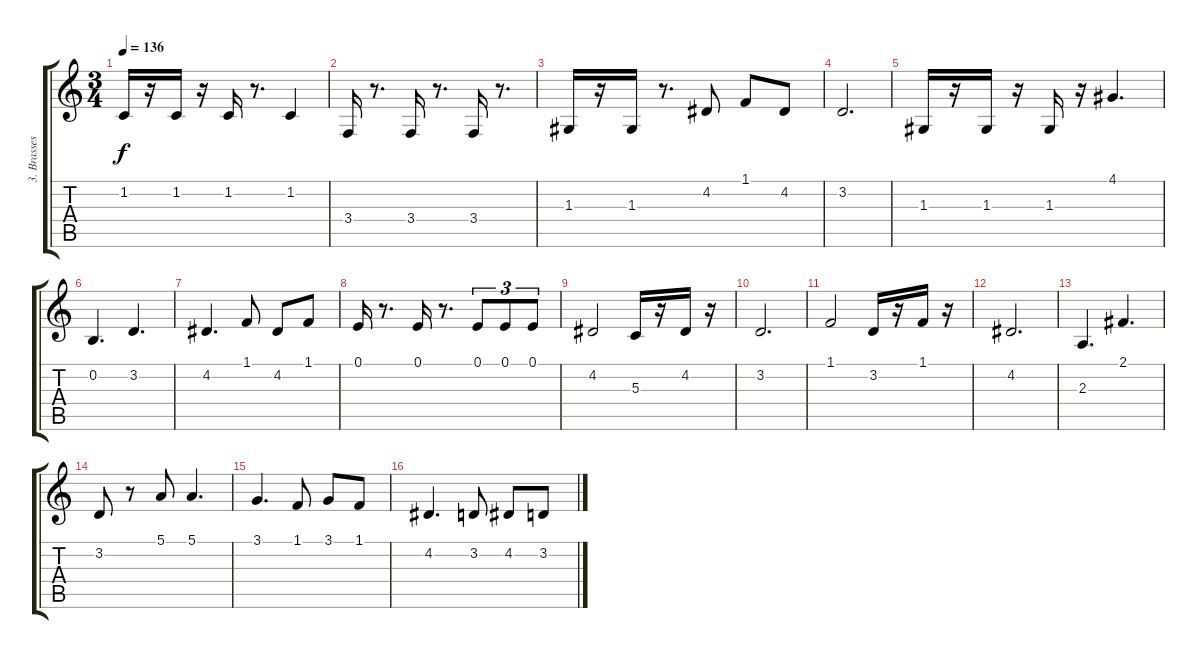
\track ("3. Brasses" "3. Brasses") {instrument trombone}
\staff {score tabs}
\tuning (E4 B3 G3 D3 A2 E2) {hide}
\ts (3 4)
\tempo 136
\clef g2
\ks c
1.2.16{dy f} r.16 1.2.16 r.16 1.2.16 r.8{d} 1.2.4 |
3.4.16 r.8{d} 3.4.16 r.8{d} 3.4.16 r.8{d} |
1.3.16 r.16 1.3.16 r.8{d} 4.2.8 1.1.8 4.2.8 |
3.2.2{d} |
1.3.16 r.16 1.3.16 r.16 1.3.16 r.16 4.1.4{d} |
0.2.4{d} 3.2.4{d} |
4.2.4{d} 1.1.8 4.2.8 1.1.8 |
0.1.16 r.8{d} 0.1.16 r.8{d} 0.1.8{tu (3 2)} 0.1.8{tu (3 2)} 0.1.8{tu (3 2)} |
4.2.2 5.3.16 r.16 4.2.16 r.16 |
3.2.2{d} |
1.1.2 3.2.16 r.16 1.1.16 r.16 |
4.2.2{d} |
2.3.4{d} 2.1.4{d} |
3.2.8 r.8 5.1.8 5.1.4{d} |
3.1.4{d} 1.1.8 3.1.8 1.1.8 |
4.2.4{d} 3.2.8 4.2.8 3.2.8
